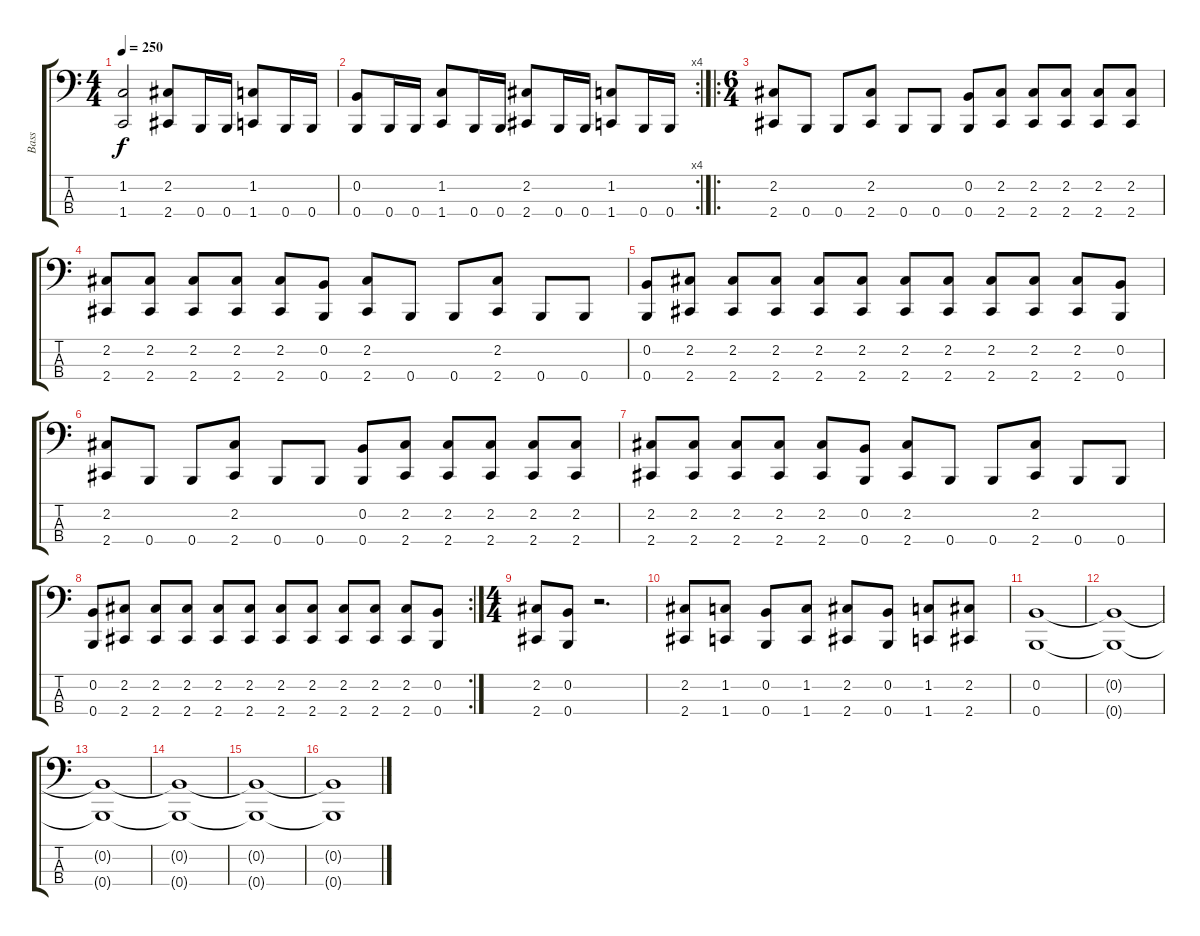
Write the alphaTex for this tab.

\track ("Bass" "Bass") {instrument electricbasspick}
\staff {score tabs}
\tuning (E2 B1 Gb1 B0) {hide}
\ts (4 4)
\tempo 250
\clef f4
\ks c
(1.2 1.4).2{dy f} (2.2 2.4).8 0.4.16 0.4.16 (1.2 1.4).8 0.4.16 0.4.16 |
\rc 4
(0.2 0.4).8 0.4.16 0.4.16 (1.2 1.4).8 0.4.16 0.4.16 (2.2 2.4).8 0.4.16 0.4.16 (1.2 1.4).8 0.4.16 0.4.16 |
\ro
\ts (6 4)
(2.2 2.4).8 0.4.8 0.4.8 (2.2 2.4).8 0.4.8 0.4.8 (0.2 0.4).8 (2.2 2.4).8 (2.2 2.4).8 (2.2 2.4).8 (2.2 2.4).8 (2.2 2.4).8 |
(2.2 2.4).8 (2.2 2.4).8 (2.2 2.4).8 (2.2 2.4).8 (2.2 2.4).8 (0.2 0.4).8 (2.2 2.4).8 0.4.8 0.4.8 (2.2 2.4).8 0.4.8 0.4.8 |
(0.2 0.4).8 (2.2 2.4).8 (2.2 2.4).8 (2.2 2.4).8 (2.2 2.4).8 (2.2 2.4).8 (2.2 2.4).8 (2.2 2.4).8 (2.2 2.4).8 (2.2 2.4).8 (2.2 2.4).8 (0.2 0.4).8 |
(2.2 2.4).8 0.4.8 0.4.8 (2.2 2.4).8 0.4.8 0.4.8 (0.2 0.4).8 (2.2 2.4).8 (2.2 2.4).8 (2.2 2.4).8 (2.2 2.4).8 (2.2 2.4).8 |
(2.2 2.4).8 (2.2 2.4).8 (2.2 2.4).8 (2.2 2.4).8 (2.2 2.4).8 (0.2 0.4).8 (2.2 2.4).8 0.4.8 0.4.8 (2.2 2.4).8 0.4.8 0.4.8 |
\rc 2
(0.2 0.4).8 (2.2 2.4).8 (2.2 2.4).8 (2.2 2.4).8 (2.2 2.4).8 (2.2 2.4).8 (2.2 2.4).8 (2.2 2.4).8 (2.2 2.4).8 (2.2 2.4).8 (2.2 2.4).8 (0.2 0.4).8 |
\ts (4 4)
(2.2 2.4).8 (0.2 0.4).8 r.2{d} |
(2.2 2.4).8 (1.2 1.4).8 (0.2 0.4).8 (1.2 1.4).8 (2.2 2.4).8 (0.2 0.4).8 (1.2 1.4).8 (2.2 2.4).8 |
(0.2 0.4).1 |
(0.2{t} 0.4{t}).1 |
(0.2{t} 0.4{t}).1 |
(0.2{t} 0.4{t}).1{volume 0} |
(0.2{t} 0.4{t}).1 |
(0.2{t} 0.4{t}).1
